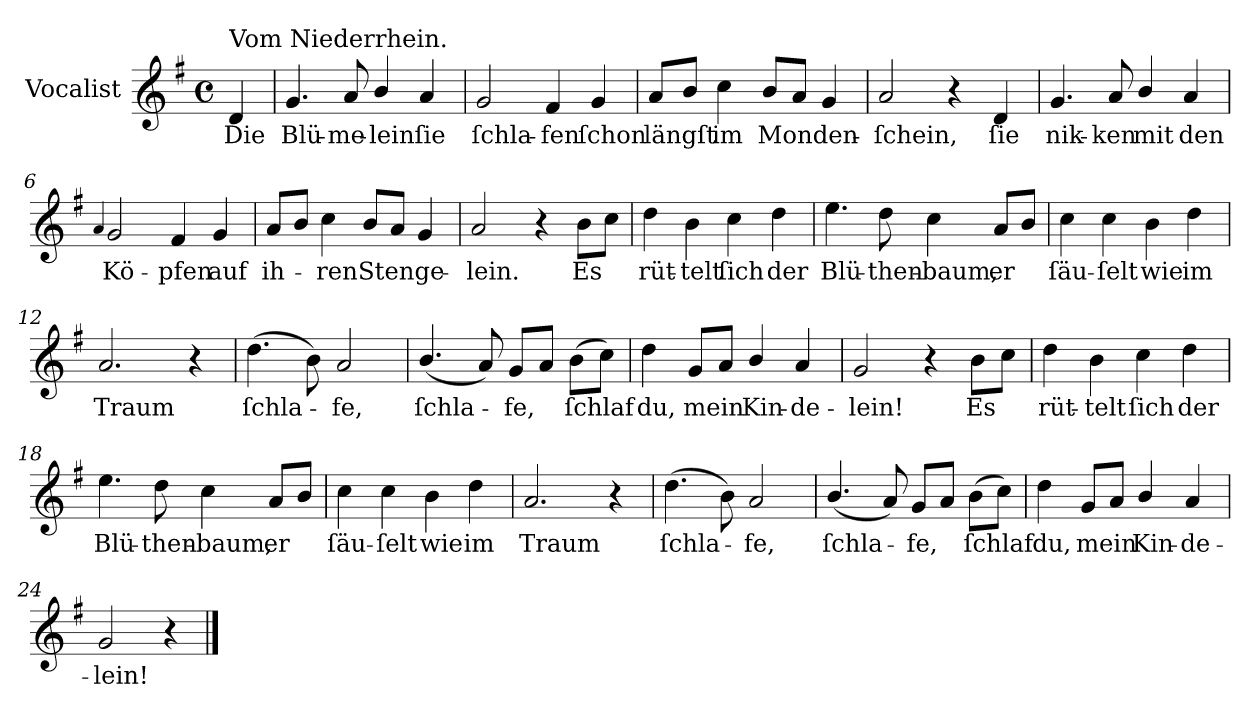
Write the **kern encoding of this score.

**kern	**text
*part1	*part1
*staff1	*staff1
*I"Vocalist	*
*k[f#]	*
*G:	*
*M4/4	*
*met(c)	*
=	=
!LO:TX:a:t=Vom Niederrhein.	!
4d	Die
=1	=1
4.g	Blü-
8a	-me-
4b/	-lein
4a	ſie
=2	=2
2g	ſchla-
4f#	-fen
4g	ſchon
=3	=3
8aL	längſt
8bJ	.
4cc	im
8bL	Monden-
8aJ	.
4g	.
=4	=4
2a	-ſchein,
4r	.
4d	ſie
=5	=5
4.g	nik-
8a	-ken
4b/	mit
4a	den
=6	=6
4qqa	.
2g	Kö-
4f#	-pfen
4g	auf
=7	=7
8aL	ih-
8bJ	.
4cc	-ren
8bL	Stenge-
8aJ	.
4g	.
=8	=8
2a	-lein.
4r	.
8bL	Es
8ccJ	.
=9	=9
4dd	rüt-
4b	-telt
4cc	ſich
4dd	der
=10	=10
4.ee	Blü-
8dd	-then-
4cc	-baum,
8aL	er
8bJ	.
=11	=11
4cc	ſäu-
4cc	-ſelt
4b	wie
4dd	im
=12	=12
2.a	Traum
4r	.
=13	=13
(4.dd	ſchla-
8b)	.
2a	-fe,
=14	=14
(4.b/	ſchla-
8a)	.
8gL	-fe,
8aJ	.
(8bL	ſchlaf
8ccJ)	.
=15	=15
4dd	du,
8gL	mein
8aJ	.
4b/	Kin-
4a	-de-
=16	=16
2g	-lein!
4r	.
8bL	Es
8ccJ	.
=17	=17
4dd	rüt-
4b	-telt
4cc	ſich
4dd	der
=18	=18
4.ee	Blü-
8dd	-then-
4cc	-baum,
8aL	er
8bJ	.
=19	=19
4cc	ſäu-
4cc	-ſelt
4b	wie
4dd	im
=20	=20
2.a	Traum
4r	.
=21	=21
(4.dd	ſchla-
8b)	.
2a	-fe,
=22	=22
(4.b/	ſchla-
8a)	.
8gL	-fe,
8aJ	.
(8bL	ſchlaf
8ccJ)	.
=23	=23
4dd	du,
8gL	mein
8aJ	.
4b/	Kin-
4a	-de-
=24	=24
2g	-lein!
4r	.
==	==
*-	*-
